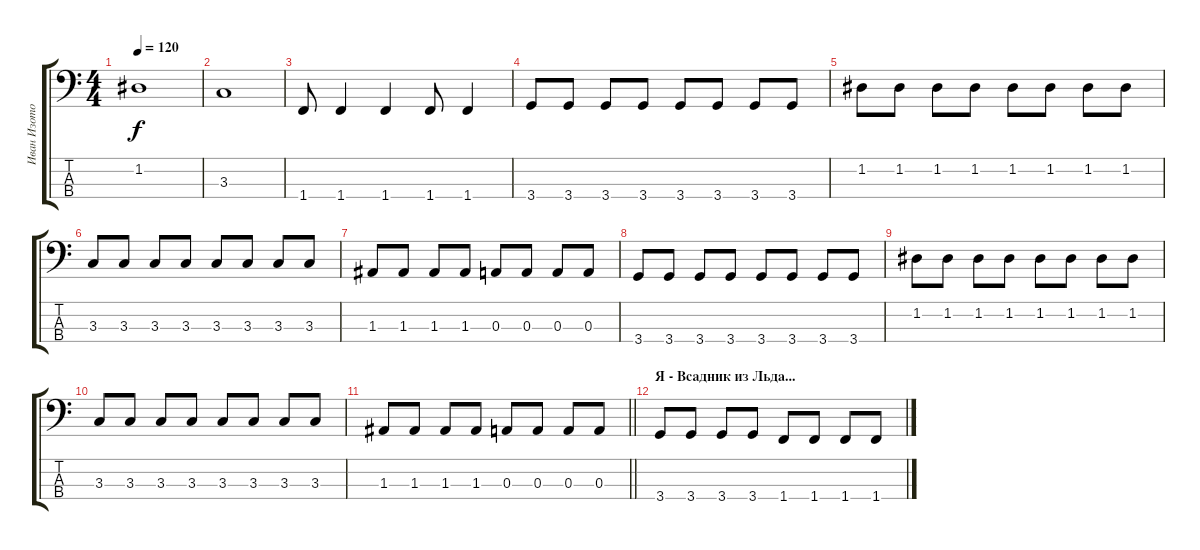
\track ("Иван Изотов               (Бас-гитара)" "Иван Изото") {instrument electricbassfinger}
\staff {score tabs}
\tuning (G2 D2 A1 E1) {hide}
\ts (4 4)
\tempo 120
\clef f4
\ks c
1.2.1{dy f} |
3.3.1 |
1.4.8 1.4.4 1.4.4 1.4.8 1.4.4 |
3.4.8 3.4.8 3.4.8 3.4.8 3.4.8 3.4.8 3.4.8 3.4.8 |
1.2.8 1.2.8 1.2.8 1.2.8 1.2.8 1.2.8 1.2.8 1.2.8 |
3.3.8 3.3.8 3.3.8 3.3.8 3.3.8 3.3.8 3.3.8 3.3.8 |
1.3.8 1.3.8 1.3.8 1.3.8 0.3.8 0.3.8 0.3.8 0.3.8 |
3.4.8 3.4.8 3.4.8 3.4.8 3.4.8 3.4.8 3.4.8 3.4.8 |
1.2.8 1.2.8 1.2.8 1.2.8 1.2.8 1.2.8 1.2.8 1.2.8 |
3.3.8 3.3.8 3.3.8 3.3.8 3.3.8 3.3.8 3.3.8 3.3.8 |
\barLineRight lightlight
1.3.8 1.3.8 1.3.8 1.3.8 0.3.8 0.3.8 0.3.8 0.3.8 |
\section ("" "Я - Всадник из Льда...")
3.4.8 3.4.8 3.4.8 3.4.8 1.4.8 1.4.8 1.4.8 1.4.8
